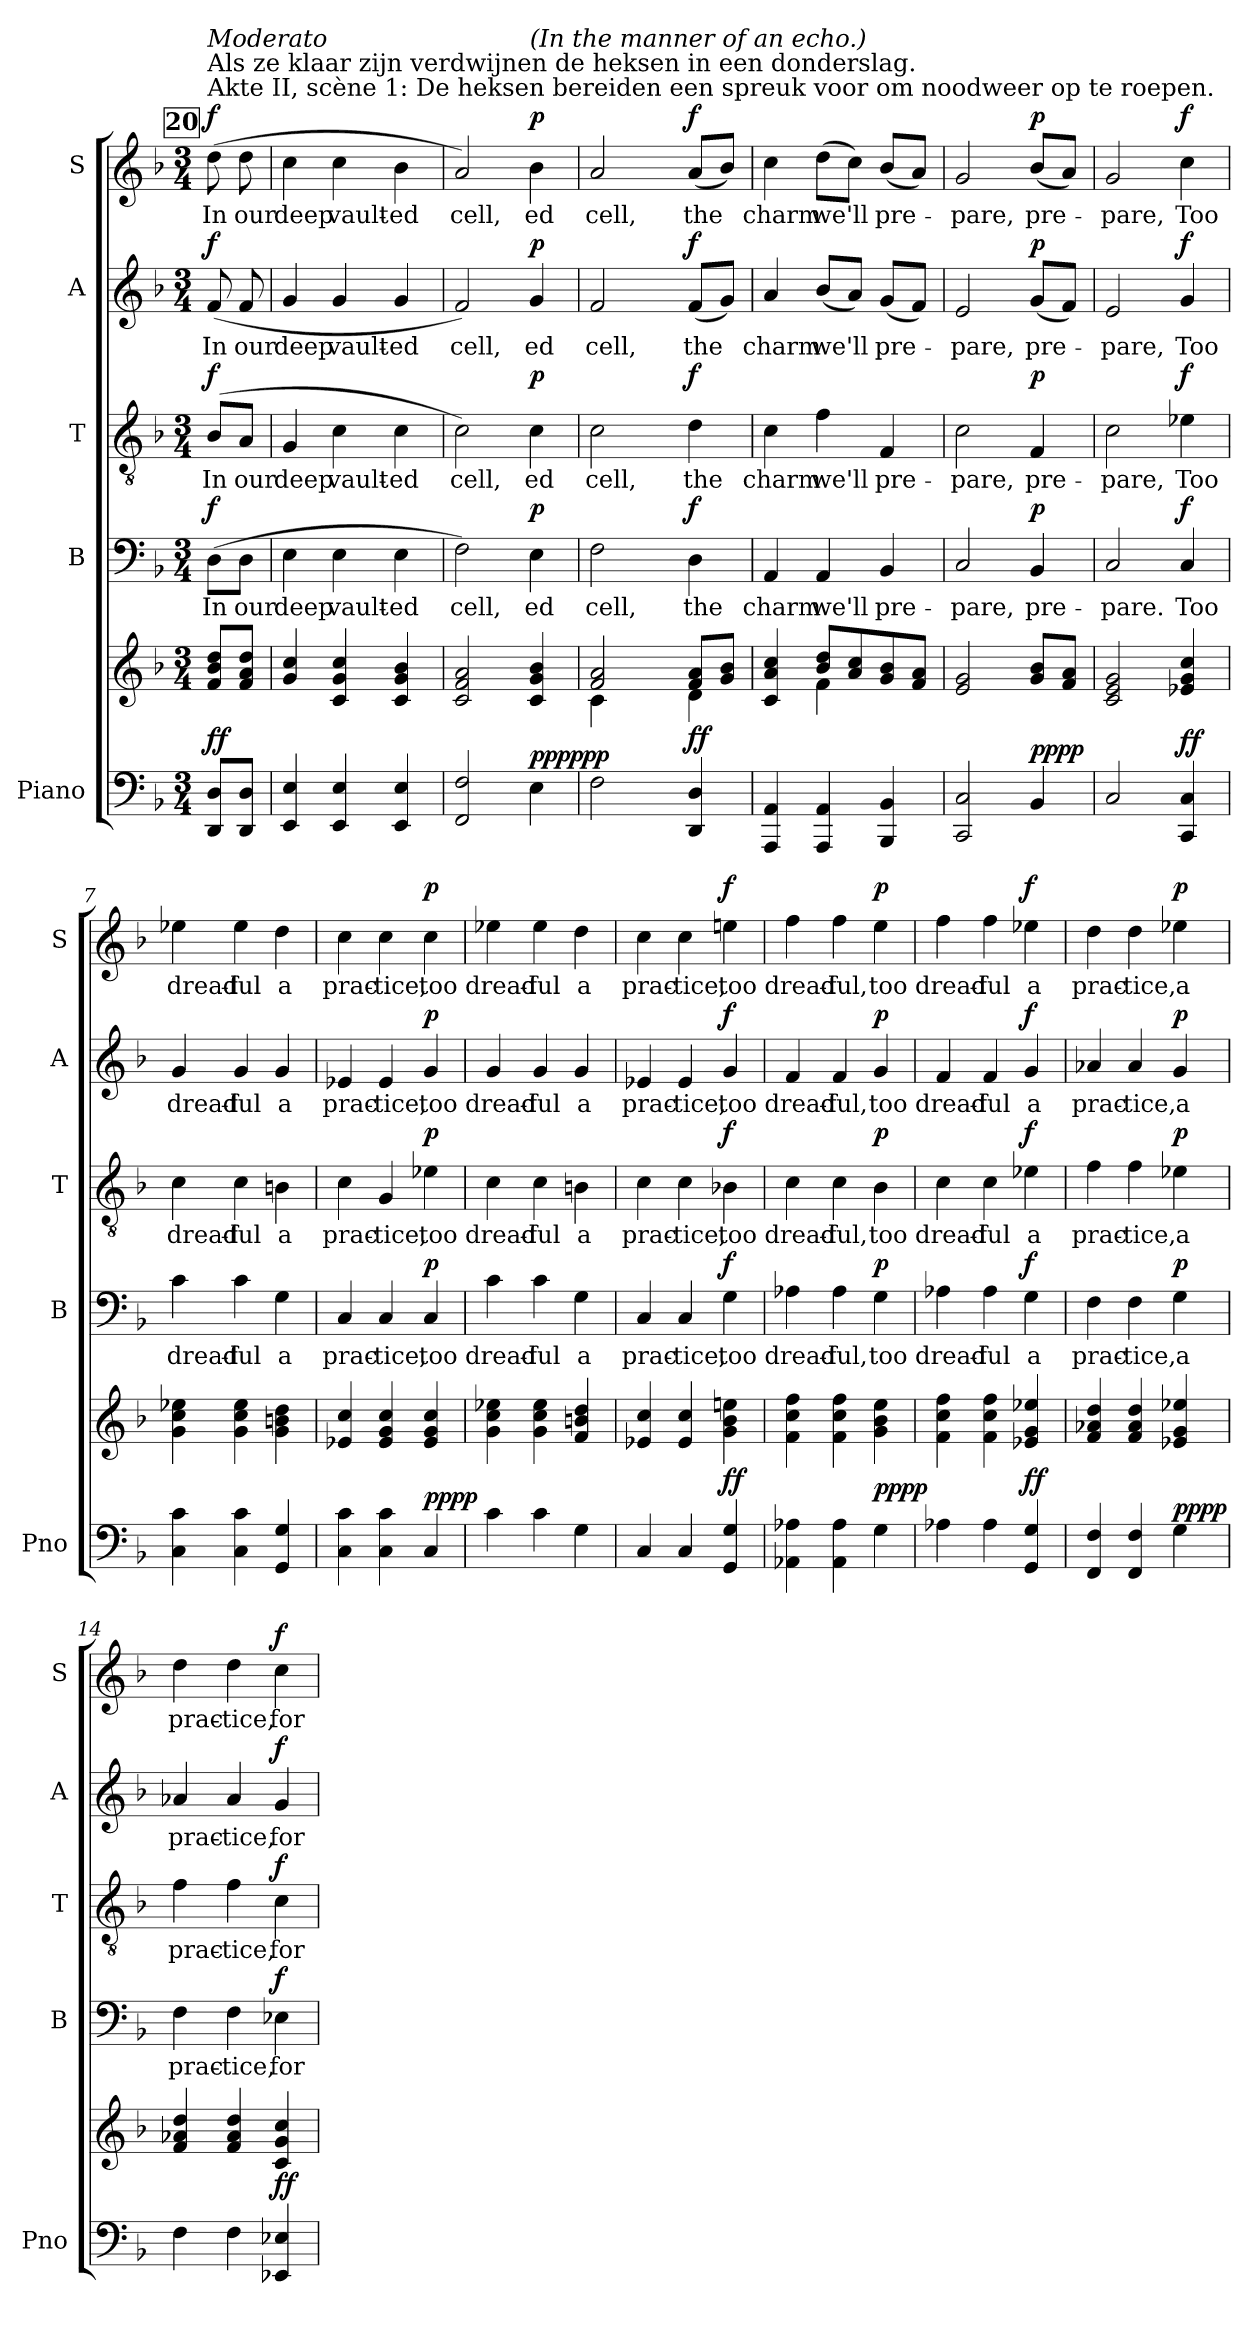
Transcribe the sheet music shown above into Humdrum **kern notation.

**kern	**kern	**dynam	**kern	**text	**dynam	**kern	**text	**dynam	**kern	**text	**dynam	**kern	**text	**dynam
*part5	*part5	*part5	*part4	*part4	*part4	*part3	*part3	*part3	*part2	*part2	*part2	*part1	*part1	*part1
*staff6	*staff5	*staff5/6	*staff4	*staff4	*staff4	*staff3	*staff3	*staff3	*staff2	*staff2	*staff2	*staff1	*staff1	*staff1
*I"Piano	*	*	*I"B	*	*	*I"T	*	*	*I"A	*	*	*I"S	*	*
*I'Pno	*	*	*I'B	*	*	*I'T	*	*	*I'A	*	*	*I'S	*	*
*clefF4	*clefG2	*	*clefF4	*	*	*clefGv2	*	*	*clefG2	*	*	*clefG2	*	*
*k[b-]	*k[b-]	*	*k[b-]	*	*	*k[b-]	*	*	*k[b-]	*	*	*k[b-]	*	*
*M3/4	*M3/4	*	*M3/4	*	*	*M3/4	*	*	*M3/4	*	*	*M3/4	*	*
!!LO:REH:place=s1:a:B:fs=14:t=20
=	=	=	=	=	=	=	=	=	=	=	=	=	=	=
!	!	!	!	!	!	!	!	!	!	!	!	!LO:TX:t=Akte II, scène 1&colon; De heksen bereiden een spreuk voor om noodweer op te roepen.	!	!
!	!	!	!	!	!	!	!	!	!	!	!	!LO:TX:t=Als ze klaar zijn verdwijnen de heksen in een donderslag.	!	!
!	!	!	!	!	!	!	!	!	!	!	!	!LO:TX:a:i:t=Moderato	!	!
!	!	!LO:DY:a=2	!	!LO:LY:b	!	!	!LO:LY:b	!	!	!LO:LY:b	!	!	!LO:LY:b	!
!	!	!LO:DY:n=1:a	!	!	!LO:DY:a	!	!	!LO:DY:a	!	!	!LO:DY:a	!	!	!LO:DY:a
8DD/ 8D/L	8f/ 8b-/ 8dd/L	f f	(>8D\L	In	f	(>8B-/L	In	f	(>8f/	In	f	(>8dd\	In	f
!	!	!	!	!LO:LY:b	!	!	!LO:LY:b	!	!	!LO:LY:b	!	!	!LO:LY:b	!
8DD/ 8D/J	8f/ 8a/ 8dd/J	.	8D\J	our	.	8A/J	our	.	8f/	our	.	8dd\	our	.
=1	=1	=1	=1	=1	=1	=1	=1	=1	=1	=1	=1	=1	=1	=1
!	!	!	!	!LO:LY:b	!	!	!LO:LY:b	!	!	!LO:LY:b	!	!	!LO:LY:b	!
4EE/ 4E/	4g/ 4cc/	.	4E\	deep	.	4G/	deep	.	4g/	deep	.	4cc\	deep	.
!	!	!	!	!LO:LY:b	!	!	!LO:LY:b	!	!	!LO:LY:b	!	!	!LO:LY:b	!
4EE/ 4E/	4c/ 4g/ 4cc/	.	4E\	vault-	.	4c\	vault-	.	4g/	vault-	.	4cc\	vault-	.
!	!	!	!	!LO:LY:b	!	!	!LO:LY:b	!	!	!LO:LY:b	!	!	!LO:LY:b	!
4EE/ 4E/	4c/ 4g/ 4b-/	.	4E\	-ed	.	4c\	-ed	.	4g/	-ed	.	4b-\	-ed	.
=2	=2	=2	=2	=2	=2	=2	=2	=2	=2	=2	=2	=2	=2	=2
!	!	!	!	!LO:LY:b	!	!	!LO:LY:b	!	!	!LO:LY:b	!	!	!LO:LY:b	!
2FF/ 2F/	2c/ 2f/ 2a/	.	2F\)	cell,	.	2c\)	cell,	.	2f/)	cell,	.	2a/)	cell,	.
!	!	!	!	!	!	!	!	!	!	!	!	!LO:TX:a:i:t=(In the manner of an echo.)	!	!
!	!	!LO:DY:a=2	!	!LO:LY:b	!	!	!LO:LY:b	!	!	!LO:LY:b	!	!	!LO:LY:b	!
!	!	!LO:DY:n=1:a	!	!	!LO:DY:a	!	!	!LO:DY:a	!	!	!LO:DY:a	!	!	!LO:DY:a
4E\	4c/ 4g/ 4b-/	ppp ppp	4E!\	-ed	p	4c!\	-ed	p	4g!/	-ed	p	4b-!\	-ed	p
=3	=3	=3	=3	=3	=3	=3	=3	=3	=3	=3	=3	=3	=3	=3
*	*^	*	*	*	*	*	*	*	*	*	*	*	*	*
!	!	!	!	!	!LO:LY:b	!	!	!LO:LY:b	!	!	!LO:LY:b	!	!	!LO:LY:b	!
2F\	2f/ 2a/	4c\	.	2F!\	cell,	.	2c!\	cell,	.	2f!/	cell,	.	2a!/	cell,	.
.	.	4ryy	.	.	.	.	.	.	.	.	.	.	.	.	.
!	!	!	!LO:DY:a=2	!	!LO:LY:b	!	!	!LO:LY:b	!	!	!LO:LY:b	!	!	!LO:LY:b	!
!	!	!	!LO:DY:n=1:a	!	!	!LO:DY:a	!	!	!LO:DY:a	!	!	!LO:DY:a	!	!	!LO:DY:a
4DD/ 4D/	8f/ 8a/L	4d\	f f	4D\	the	f	4d\	the	f	(<8f/L	the	f	(<8a/L	the	f
.	8g/ 8b-/J	.	.	.	.	.	.	.	.	8g/J)	.	.	8b-/J)	.	.
=4	=4	=4	=4	=4	=4	=4	=4	=4	=4	=4	=4	=4	=4	=4	=4
!	!	!	!	!	!LO:LY:b	!	!	!LO:LY:b	!	!	!LO:LY:b	!	!	!LO:LY:b	!
4AAA/ 4AA/	4c/ 4a/ 4cc/	4ryy	.	4AA/	charm	.	4c\	charm	.	4a/	charm	.	4cc\	charm	.
!	!	!	!	!	!LO:LY:b	!	!	!LO:LY:b	!	!	!LO:LY:b	!	!	!LO:LY:b	!
4AAA/ 4AA/	8b-/ 8dd/L	4f\	.	4AA/	we'll	.	4f\	we'll	.	(<8b-/L	we'll	.	(>8dd\L	we'll	.
.	8a/ 8cc/	.	.	.	.	.	.	.	.	8a/J)	.	.	8cc\J)	.	.
!	!	!	!	!	!LO:LY:b	!	!	!LO:LY:b	!	!	!LO:LY:b	!	!	!LO:LY:b	!
4BBB-/ 4BB-/	8g/ 8b-/	4ryy	.	4BB-/	pre-	.	4F/	pre-	.	(<8g/L	pre-	.	(<8b-/L	pre-	.
.	8f/ 8a/J	.	.	.	.	.	.	.	.	8f/J)	.	.	8a/J)	.	.
*	*v	*v	*	*	*	*	*	*	*	*	*	*	*	*	*
=5	=5	=5	=5	=5	=5	=5	=5	=5	=5	=5	=5	=5	=5	=5
!	!	!	!	!LO:LY:b	!	!	!LO:LY:b	!	!	!LO:LY:b	!	!	!LO:LY:b	!
2CC/ 2C/	2e/ 2g/	.	2C/	-pare,	.	2c\	-pare,	.	2e/	-pare,	.	2g/	-pare,	.
!	!	!LO:DY:a=2	!	!LO:LY:b	!	!	!LO:LY:b	!	!	!LO:LY:b	!	!	!LO:LY:b	!
!	!	!LO:DY:n=1:a	!	!	!LO:DY:a	!	!	!LO:DY:a	!	!	!LO:DY:a	!	!	!LO:DY:a
4BB-/	8g/ 8b-/L	pp pp	4BB-!/	pre-	p	4F!/	pre-	p	(<8g!/L	pre-	p	(<8b-!/L	pre-	p
.	8f/ 8a/J	.	.	.	.	.	.	.	8f!/J)	.	.	8a!/J)	.	.
=6	=6	=6	=6	=6	=6	=6	=6	=6	=6	=6	=6	=6	=6	=6
!	!	!	!	!LO:LY:b	!	!	!LO:LY:b	!	!	!LO:LY:b	!	!	!LO:LY:b	!
2C/	2c/ 2e/ 2g/	.	2C!/	-pare.	.	2c!\	-pare,	.	2e!/	-pare,	.	2g!/	-pare,	.
!	!	!LO:DY:a=2	!	!LO:LY:b	!	!	!LO:LY:b	!	!	!LO:LY:b	!	!	!LO:LY:b	!
!	!	!LO:DY:n=1:a	!	!	!LO:DY:a	!	!	!LO:DY:a	!	!	!LO:DY:a	!	!	!LO:DY:a
4CC/ 4C/	4e-X/ 4g/ 4cc/	f f	4C/	Too	f	4e-X\	Too	f	4g/	Too	f	4cc\	Too	f
!!LO:PB:g=z
=7	=7	=7	=7	=7	=7	=7	=7	=7	=7	=7	=7	=7	=7	=7
!	!	!	!	!LO:LY:b	!	!	!LO:LY:b	!	!	!LO:LY:b	!	!	!LO:LY:b	!
4C\ 4c\	4g\ 4cc\ 4ee-X\	.	4c\	dread-	.	4c\	dread-	.	4g/	dread-	.	4ee-X\	dread-	.
!	!	!	!	!LO:LY:b	!	!	!LO:LY:b	!	!	!LO:LY:b	!	!	!LO:LY:b	!
4C\ 4c\	4g\ 4cc\ 4ee-\	.	4c\	-ful	.	4c\	-ful	.	4g/	-ful	.	4ee-\	-ful	.
!	!	!	!	!LO:LY:b	!	!	!LO:LY:b	!	!	!LO:LY:b	!	!	!LO:LY:b	!
4GG/ 4G/	4g\ 4bn\ 4dd\	.	4G\	a	.	4Bn\	a	.	4g/	a	.	4dd\	a	.
=8	=8	=8	=8	=8	=8	=8	=8	=8	=8	=8	=8	=8	=8	=8
!	!	!	!	!LO:LY:b	!	!	!LO:LY:b	!	!	!LO:LY:b	!	!	!LO:LY:b	!
4C\ 4c\	4e-X/ 4cc/	.	4C/	prac-	.	4c\	prac-	.	4e-X/	prac-	.	4cc\	prac-	.
!	!	!	!	!LO:LY:b	!	!	!LO:LY:b	!	!	!LO:LY:b	!	!	!LO:LY:b	!
4C\ 4c\	4e-/ 4g/ 4cc/	.	4C/	-tice,	.	4G/	-tice,	.	4e-/	-tice,	.	4cc\	-tice,	.
!	!	!LO:DY:a=2	!	!LO:LY:b	!	!	!LO:LY:b	!	!	!LO:LY:b	!	!	!LO:LY:b	!
!	!	!LO:DY:n=1:a	!	!	!LO:DY:a	!	!	!LO:DY:a	!	!	!LO:DY:a	!	!	!LO:DY:a
4C/	4e-/ 4g/ 4cc/	pp pp	4C/	too	p	4e-X\	too	p	4g/	too	p	4cc\	too	p
=9	=9	=9	=9	=9	=9	=9	=9	=9	=9	=9	=9	=9	=9	=9
!	!	!	!	!LO:LY:b	!	!	!LO:LY:b	!	!	!LO:LY:b	!	!	!LO:LY:b	!
4c\	4g\ 4cc\ 4ee-X\	.	4c\	dread-	.	4c\	dread-	.	4g/	dread-	.	4ee-X\	dread-	.
!	!	!	!	!LO:LY:b	!	!	!LO:LY:b	!	!	!LO:LY:b	!	!	!LO:LY:b	!
4c\	4g\ 4cc\ 4ee-\	.	4c\	-ful	.	4c\	-ful	.	4g/	-ful	.	4ee-\	-ful	.
!	!	!	!	!LO:LY:b	!	!	!LO:LY:b	!	!	!LO:LY:b	!	!	!LO:LY:b	!
4G\	4f/ 4bn/ 4dd/	.	4G\	a	.	4Bn\	a	.	4g/	a	.	4dd\	a	.
=10	=10	=10	=10	=10	=10	=10	=10	=10	=10	=10	=10	=10	=10	=10
!	!	!	!	!LO:LY:b	!	!	!LO:LY:b	!	!	!LO:LY:b	!	!	!LO:LY:b	!
4C/	4e-X/ 4cc/	.	4C/	prac-	.	4c\	prac-	.	4e-X/	prac-	.	4cc\	prac-	.
!	!	!	!	!LO:LY:b	!	!	!LO:LY:b	!	!	!LO:LY:b	!	!	!LO:LY:b	!
4C/	4e-/ 4cc/	.	4C/	-tice,	.	4c\	-tice,	.	4e-/	-tice,	.	4cc\	-tice,	.
!	!	!LO:DY:a=2	!	!LO:LY:b	!	!	!LO:LY:b	!	!	!LO:LY:b	!	!	!LO:LY:b	!
!	!	!LO:DY:n=1:a	!	!	!LO:DY:a	!	!	!LO:DY:a	!	!	!LO:DY:a	!	!	!LO:DY:a
4GG/ 4G/	4g\ 4b-\ 4een\	f f	4G\	too	f	4B-X\	too	f	4g/	too	f	4een\	too	f
=11	=11	=11	=11	=11	=11	=11	=11	=11	=11	=11	=11	=11	=11	=11
!	!	!	!	!LO:LY:b	!	!	!LO:LY:b	!	!	!LO:LY:b	!	!	!LO:LY:b	!
4AA-X\ 4A-X\	4f\ 4cc\ 4ff\	.	4A-X\	dread-	.	4c\	dread-	.	4f/	dread-	.	4ff\	dread-	.
!	!	!	!	!LO:LY:b	!	!	!LO:LY:b	!	!	!LO:LY:b	!	!	!LO:LY:b	!
4AA-\ 4A-\	4f\ 4cc\ 4ff\	.	4A-\	-ful,	.	4c\	-ful,	.	4f/	-ful,	.	4ff\	-ful,	.
!	!	!LO:DY:a=2	!	!LO:LY:b	!	!	!LO:LY:b	!	!	!LO:LY:b	!	!	!LO:LY:b	!
!	!	!LO:DY:n=1:a	!	!	!LO:DY:a	!	!	!LO:DY:a	!	!	!LO:DY:a	!	!	!LO:DY:a
4G\	4g\ 4b-\ 4ee\	pp pp	4G!\	too	p	4B-!\	too	p	4g!/	too	p	4ee!\	too	p
=12	=12	=12	=12	=12	=12	=12	=12	=12	=12	=12	=12	=12	=12	=12
!	!	!	!	!LO:LY:b	!	!	!LO:LY:b	!	!	!LO:LY:b	!	!	!LO:LY:b	!
4A-X\	4f\ 4cc\ 4ff\	.	4A-X!\	dread-	.	4c!\	dread-	.	4f!/	dread-	.	4ff!\	dread-	.
!	!	!	!	!LO:LY:b	!	!	!LO:LY:b	!	!	!LO:LY:b	!	!	!LO:LY:b	!
4A-\	4f\ 4cc\ 4ff\	.	4A-!\	-ful	.	4c!\	-ful	.	4f!/	-ful	.	4ff!\	-ful	.
!	!	!LO:DY:a=2	!	!LO:LY:b	!	!	!LO:LY:b	!	!	!LO:LY:b	!	!	!LO:LY:b	!
!	!	!LO:DY:n=1:a	!	!	!LO:DY:a	!	!	!LO:DY:a	!	!	!LO:DY:a	!	!	!LO:DY:a
4GG/ 4G/	4e-X/ 4g/ 4ee-X/	f f	4G\	a	f	4e-X\	a	f	4g/	a	f	4ee-X\	a	f
=13	=13	=13	=13	=13	=13	=13	=13	=13	=13	=13	=13	=13	=13	=13
!	!	!	!	!LO:LY:b	!	!	!LO:LY:b	!	!	!LO:LY:b	!	!	!LO:LY:b	!
4FF/ 4F/	4f/ 4a-X/ 4dd/	.	4F\	prac-	.	4f\	prac-	.	4a-X/	prac-	.	4dd\	prac-	.
!	!	!	!	!LO:LY:b	!	!	!LO:LY:b	!	!	!LO:LY:b	!	!	!LO:LY:b	!
4FF/ 4F/	4f/ 4a-/ 4dd/	.	4F\	-tice,	.	4f\	-tice,	.	4a-/	-tice,	.	4dd\	-tice,	.
!	!	!LO:DY:a=2	!	!LO:LY:b	!	!	!LO:LY:b	!	!	!LO:LY:b	!	!	!LO:LY:b	!
!	!	!LO:DY:n=1:a	!	!	!LO:DY:a	!	!	!LO:DY:a	!	!	!LO:DY:a	!	!	!LO:DY:a
4G\	4e-X/ 4g/ 4ee-X/	pp pp	4G!\	a	p	4e-X!\	a	p	4g!/	a	p	4ee-X!\	a	p
!!LO:LB:g=z
=14	=14	=14	=14	=14	=14	=14	=14	=14	=14	=14	=14	=14	=14	=14
!	!	!	!	!LO:LY:b	!	!	!LO:LY:b	!	!	!LO:LY:b	!	!	!LO:LY:b	!
4F\	4f/ 4a-X/ 4dd/	.	4F!\	prac-	.	4f!\	prac-	.	4a-X!/	prac-	.	4dd!\	prac-	.
!	!	!	!	!LO:LY:b	!	!	!LO:LY:b	!	!	!LO:LY:b	!	!	!LO:LY:b	!
4F\	4f/ 4a-/ 4dd/	.	4F!\	-tice,	.	4f!\	-tice,	.	4a-!/	-tice,	.	4dd!\	-tice,	.
!	!	!LO:DY:a=2	!	!LO:LY:b	!	!	!LO:LY:b	!	!	!LO:LY:b	!	!	!LO:LY:b	!
!	!	!LO:DY:n=1:a	!	!	!LO:DY:a	!	!	!LO:DY:a	!	!	!LO:DY:a	!	!	!LO:DY:a
4EE-X/ 4E-X/	4c/ 4g/ 4cc/	f f	4E-X\	for	f	4c\	for	f	4g/	for	f	4cc\	for	f
=	=	=	=	=	=	=	=	=	=	=	=	=	=	=
*-	*-	*-	*-	*-	*-	*-	*-	*-	*-	*-	*-	*-	*-	*-
